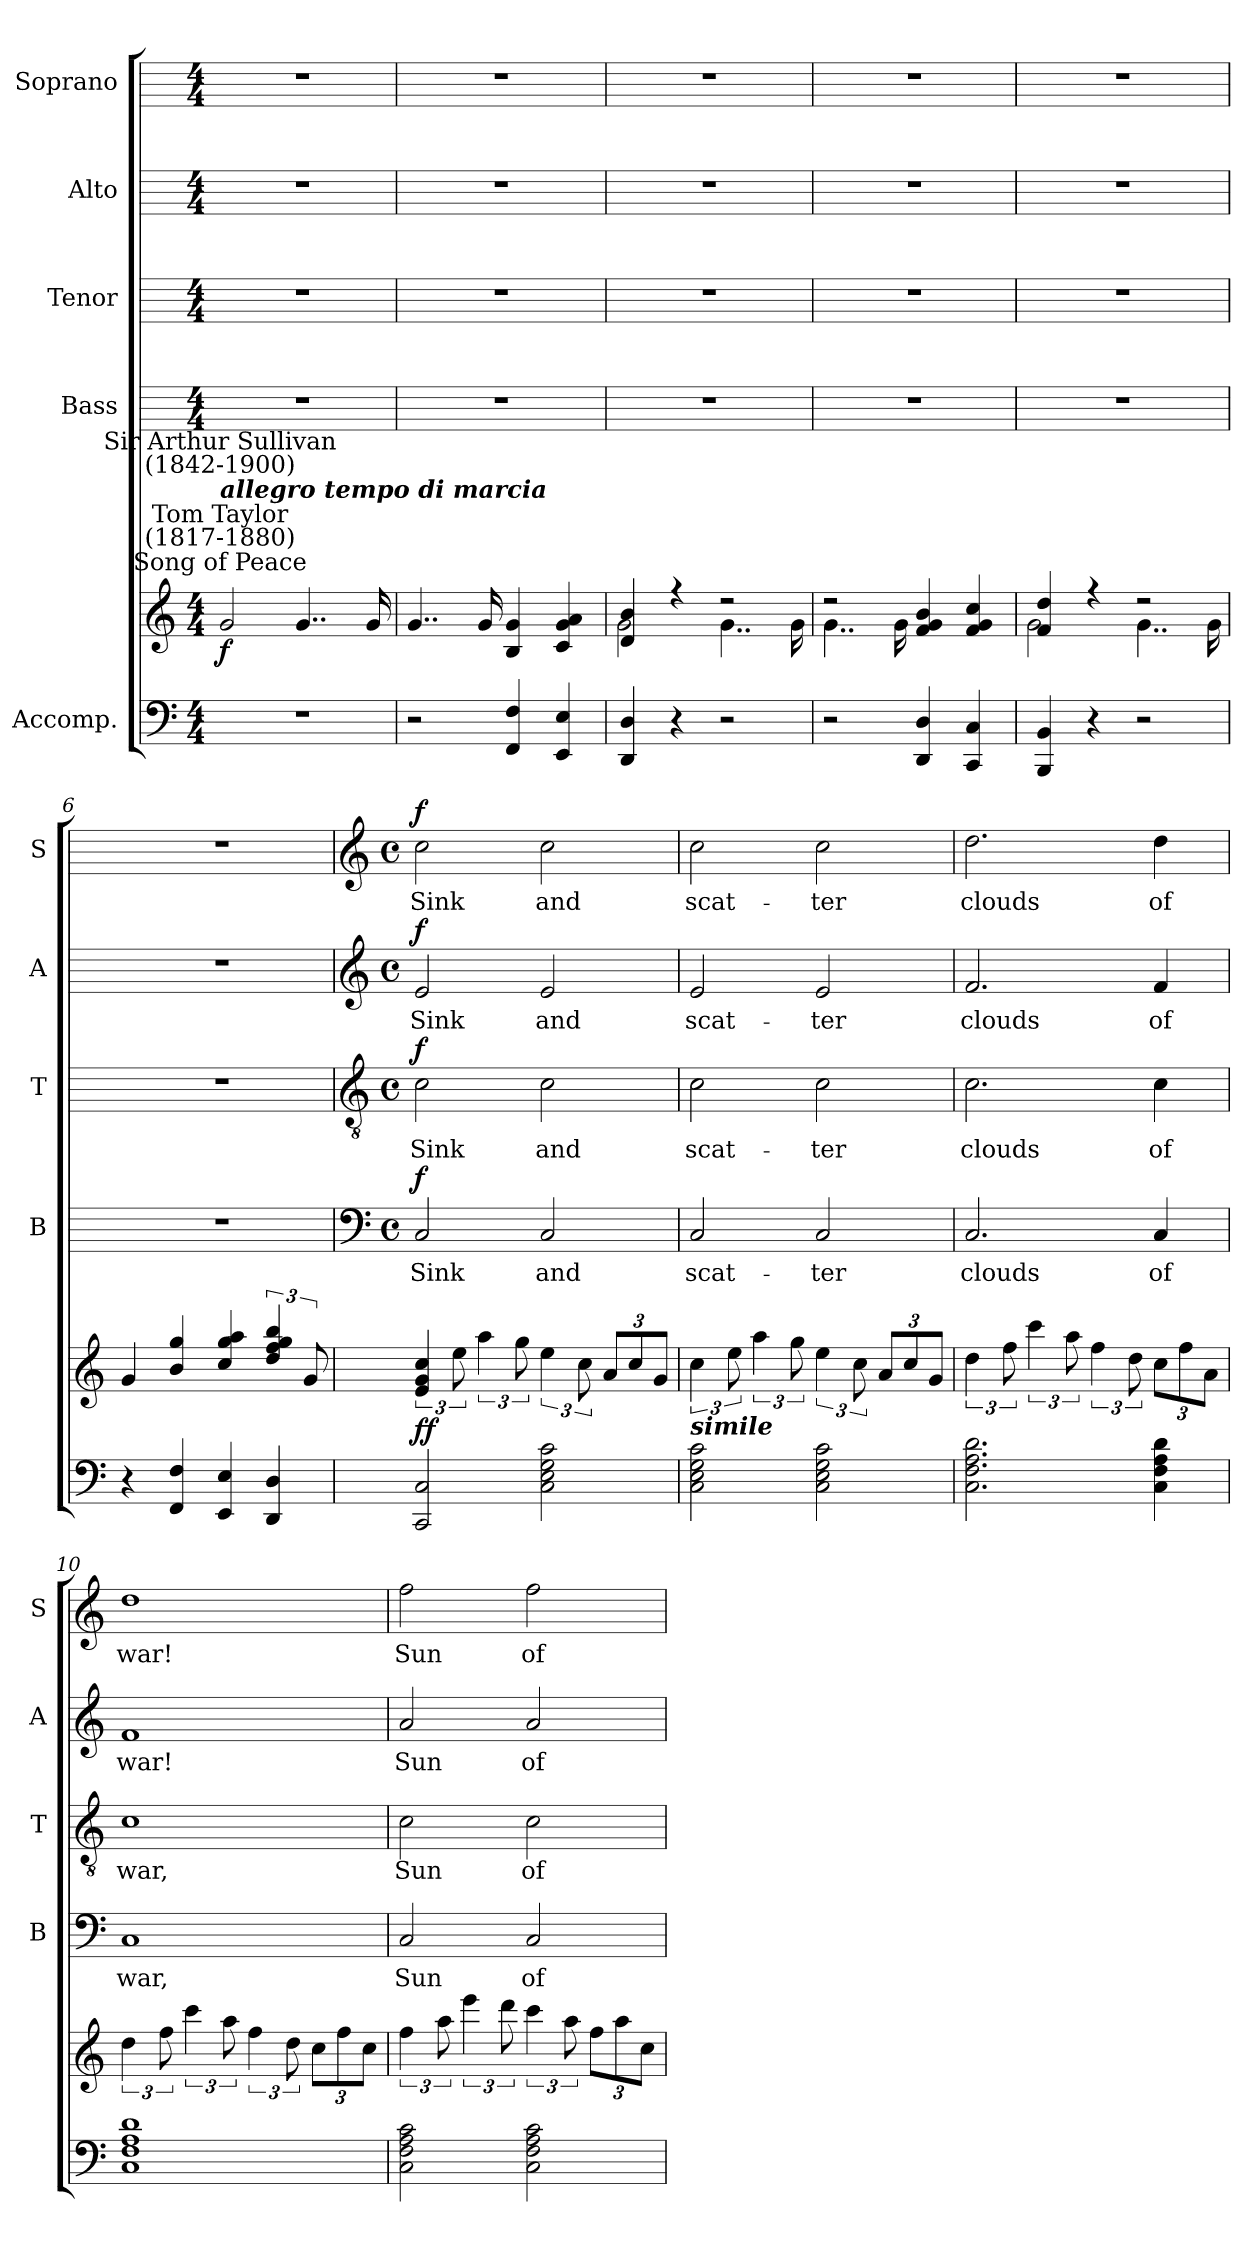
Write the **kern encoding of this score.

**kern	**kern	**dynam	**kern	**text	**dynam	**kern	**text	**dynam	**kern	**text	**dynam	**kern	**text	**dynam
*part5	*part5	*part5	*part4	*part4	*part4	*part3	*part3	*part3	*part2	*part2	*part2	*part1	*part1	*part1
*staff6	*staff5	*staff5/6	*staff4	*staff4	*staff4	*staff3	*staff3	*staff3	*staff2	*staff2	*staff2	*staff1	*staff1	*staff1
*I"Accomp.	*	*	*I"Bass	*	*	*I"Tenor	*	*	*I"Alto	*	*	*I"Soprano	*	*
*	*	*	*I'B	*	*	*I'T	*	*	*I'A	*	*	*I'S	*	*
*clefF4	*clefG2	*	*	*	*	*	*	*	*	*	*	*	*	*
*k[]	*k[]	*	*	*	*	*	*	*	*	*	*	*	*	*
*C:	*C:	*	*	*	*	*	*	*	*	*	*	*	*	*
*M4/4	*M4/4	*	*M4/4	*	*	*M4/4	*	*	*M4/4	*	*	*M4/4	*	*
=1	=1	=1	=1	=1	=1	=1	=1	=1	=1	=1	=1	=1	=1	=1
*	*^	*	*	*	*	*	*	*	*	*	*	*	*	*
!	!LO:TX:a:cj:t=Song of Peace	!	!	!	!	!	!	!	!	!	!	!	!	!	!
!	!LO:TX:a:cj:t=Tom Taylor\n(1817-1880)	!	!	!	!	!	!	!	!	!	!	!	!	!	!
!	!LO:TX:a:Bi:t=allegro tempo di marcia	!	!	!	!	!	!	!	!	!	!	!	!	!	!
!	!LO:TX:a:cj:t=Sir Arthur Sullivan\n(1842-1900)	!	!	!	!	!	!	!	!	!	!	!	!	!	!
!	!	!	!LO:DY:b	!	!	!	!	!	!	!	!	!	!	!	!
1r	2g	1ryy	f	1r	.	.	1r	.	.	1r	.	.	1r	.	.
.	4..g	.	.	.	.	.	.	.	.	.	.	.	.	.	.
.	16g	.	.	.	.	.	.	.	.	.	.	.	.	.	.
=2	=2	=2	=2	=2	=2	=2	=2	=2	=2	=2	=2	=2	=2	=2	=2
2r	4..g	1ryy	.	1r	.	.	1r	.	.	1r	.	.	1r	.	.
.	16g	.	.	.	.	.	.	.	.	.	.	.	.	.	.
4FF 4F	4B 4g	.	.	.	.	.	.	.	.	.	.	.	.	.	.
4EE 4E	4c 4g 4a	.	.	.	.	.	.	.	.	.	.	.	.	.	.
=3	=3	=3	=3	=3	=3	=3	=3	=3	=3	=3	=3	=3	=3	=3	=3
4DD 4D	4d 4b	2g\	.	1r	.	.	1r	.	.	1r	.	.	1r	.	.
4r	4r	.	.	.	.	.	.	.	.	.	.	.	.	.	.
2r	2r	4..g\	.	.	.	.	.	.	.	.	.	.	.	.	.
.	.	16g\	.	.	.	.	.	.	.	.	.	.	.	.	.
=4	=4	=4	=4	=4	=4	=4	=4	=4	=4	=4	=4	=4	=4	=4	=4
2r	2r	4..g\	.	1r	.	.	1r	.	.	1r	.	.	1r	.	.
.	.	16g\	.	.	.	.	.	.	.	.	.	.	.	.	.
4DD 4D	4f 4g 4b	2ryy	.	.	.	.	.	.	.	.	.	.	.	.	.
4CC 4C	4f 4g 4cc	.	.	.	.	.	.	.	.	.	.	.	.	.	.
=5	=5	=5	=5	=5	=5	=5	=5	=5	=5	=5	=5	=5	=5	=5	=5
4BBB 4BB	4f 4dd	2g\	.	1r	.	.	1r	.	.	1r	.	.	1r	.	.
4r	4r	.	.	.	.	.	.	.	.	.	.	.	.	.	.
2r	2r	4..g\	.	.	.	.	.	.	.	.	.	.	.	.	.
.	.	16g\	.	.	.	.	.	.	.	.	.	.	.	.	.
=6	=6	=6	=6	=6	=6	=6	=6	=6	=6	=6	=6	=6	=6	=6	=6
4r	4g	1ryy	.	1r	.	.	1r	.	.	1r	.	.	1r	.	.
4FF 4F	4b 4gg	.	.	.	.	.	.	.	.	.	.	.	.	.	.
4EE 4E	4cc 4gg 4aa	.	.	.	.	.	.	.	.	.	.	.	.	.	.
4DD 4D	6dd 6ff 6gg 6bb	.	.	.	.	.	.	.	.	.	.	.	.	.	.
.	12g	.	.	.	.	.	.	.	.	.	.	.	.	.	.
*	*v	*v	*	*	*	*	*	*	*	*	*	*	*	*	*
!!LO:LB:g=z
=7	=7	=7	=7	=7	=7	=7	=7	=7	=7	=7	=7	=7	=7	=7
*	*	*	*clefF4	*	*	*clefGv2	*	*	*clefG2	*	*	*clefG2	*	*
*	*	*	*k[]	*	*	*k[]	*	*	*k[]	*	*	*k[]	*	*
*	*	*	*C:	*	*	*C:	*	*	*C:	*	*	*C:	*	*
*	*	*	*M4/4	*	*	*M4/4	*	*	*M4/4	*	*	*M4/4	*	*
*	*	*	*met(c)	*	*	*met(c)	*	*	*met(c)	*	*	*met(c)	*	*
!	!	!LO:DY:b	!	!LO:LY:b	!LO:DY:b	!	!LO:LY:b	!LO:DY:b	!	!LO:LY:b	!LO:DY:b	!	!LO:LY:b	!LO:DY:b
2CC 2C	6e 6g 6cc	ff	2C	Sink	f	2c	Sink	f	2e	Sink	f	2cc	Sink	f
.	12ee	.	.	.	.	.	.	.	.	.	.	.	.	.
.	6aa	.	.	.	.	.	.	.	.	.	.	.	.	.
.	12gg	.	.	.	.	.	.	.	.	.	.	.	.	.
!	!	!	!	!LO:LY:b	!	!	!LO:LY:b	!	!	!LO:LY:b	!	!	!LO:LY:b	!
2C 2E 2G 2c	6ee	.	2C	and	.	2c	and	.	2e	and	.	2cc	and	.
.	12cc	.	.	.	.	.	.	.	.	.	.	.	.	.
.	12aL	.	.	.	.	.	.	.	.	.	.	.	.	.
.	12cc	.	.	.	.	.	.	.	.	.	.	.	.	.
.	12gJ	.	.	.	.	.	.	.	.	.	.	.	.	.
=8	=8	=8	=8	=8	=8	=8	=8	=8	=8	=8	=8	=8	=8	=8
!	!LO:TX:b:Bi:t=simile	!	!	!	!	!	!	!	!	!	!	!	!	!
!	!	!	!	!LO:LY:b	!	!	!LO:LY:b	!	!	!LO:LY:b	!	!	!LO:LY:b	!
2C 2E 2G 2c	6cc	.	2C	scat-	.	2c	scat-	.	2e	scat-	.	2cc	scat-	.
.	12ee	.	.	.	.	.	.	.	.	.	.	.	.	.
.	6aa	.	.	.	.	.	.	.	.	.	.	.	.	.
.	12gg	.	.	.	.	.	.	.	.	.	.	.	.	.
!	!	!	!	!LO:LY:b	!	!	!LO:LY:b	!	!	!LO:LY:b	!	!	!LO:LY:b	!
2C 2E 2G 2c	6ee	.	2C	-ter	.	2c	-ter	.	2e	-ter	.	2cc	-ter	.
.	12cc	.	.	.	.	.	.	.	.	.	.	.	.	.
.	12aL	.	.	.	.	.	.	.	.	.	.	.	.	.
.	12cc	.	.	.	.	.	.	.	.	.	.	.	.	.
.	12gJ	.	.	.	.	.	.	.	.	.	.	.	.	.
=9	=9	=9	=9	=9	=9	=9	=9	=9	=9	=9	=9	=9	=9	=9
!	!	!	!	!LO:LY:b	!	!	!LO:LY:b	!	!	!LO:LY:b	!	!	!LO:LY:b	!
2.C 2.F 2.A 2.d	6dd	.	2.C	clouds	.	2.c	clouds	.	2.f	clouds	.	2.dd	clouds	.
.	12ff	.	.	.	.	.	.	.	.	.	.	.	.	.
.	6ccc	.	.	.	.	.	.	.	.	.	.	.	.	.
.	12aa	.	.	.	.	.	.	.	.	.	.	.	.	.
.	6ff	.	.	.	.	.	.	.	.	.	.	.	.	.
.	12dd	.	.	.	.	.	.	.	.	.	.	.	.	.
!	!	!	!	!LO:LY:b	!	!	!LO:LY:b	!	!	!LO:LY:b	!	!	!LO:LY:b	!
4C 4F 4A 4d	12ccL	.	4C	of	.	4c	of	.	4f	of	.	4dd	of	.
.	12ff	.	.	.	.	.	.	.	.	.	.	.	.	.
.	12aJ	.	.	.	.	.	.	.	.	.	.	.	.	.
=10	=10	=10	=10	=10	=10	=10	=10	=10	=10	=10	=10	=10	=10	=10
!	!	!	!	!LO:LY:b	!	!	!LO:LY:b	!	!	!LO:LY:b	!	!	!LO:LY:b	!
1C 1F 1A 1d	6dd	.	1C	war,	.	1c	war,	.	1f	war!	.	1dd	war!	.
.	12ff	.	.	.	.	.	.	.	.	.	.	.	.	.
.	6ccc	.	.	.	.	.	.	.	.	.	.	.	.	.
.	12aa	.	.	.	.	.	.	.	.	.	.	.	.	.
.	6ff	.	.	.	.	.	.	.	.	.	.	.	.	.
.	12dd	.	.	.	.	.	.	.	.	.	.	.	.	.
.	12ccL	.	.	.	.	.	.	.	.	.	.	.	.	.
.	12ff	.	.	.	.	.	.	.	.	.	.	.	.	.
.	12ccJ	.	.	.	.	.	.	.	.	.	.	.	.	.
=11	=11	=11	=11	=11	=11	=11	=11	=11	=11	=11	=11	=11	=11	=11
!	!	!	!	!LO:LY:b	!	!	!LO:LY:b	!	!	!LO:LY:b	!	!	!LO:LY:b	!
2C 2F 2A 2c	6ff	.	2C	Sun	.	2c	Sun	.	2a	Sun	.	2ff	Sun	.
.	12aa	.	.	.	.	.	.	.	.	.	.	.	.	.
.	6eee	.	.	.	.	.	.	.	.	.	.	.	.	.
.	12ddd	.	.	.	.	.	.	.	.	.	.	.	.	.
!	!	!	!	!LO:LY:b	!	!	!LO:LY:b	!	!	!LO:LY:b	!	!	!LO:LY:b	!
2C 2F 2A 2c	6ccc	.	2C	of	.	2c	of	.	2a	of	.	2ff	of	.
.	12aa	.	.	.	.	.	.	.	.	.	.	.	.	.
.	12ffL	.	.	.	.	.	.	.	.	.	.	.	.	.
.	12aa	.	.	.	.	.	.	.	.	.	.	.	.	.
.	12ccJ	.	.	.	.	.	.	.	.	.	.	.	.	.
=	=	=	=	=	=	=	=	=	=	=	=	=	=	=
*-	*-	*-	*-	*-	*-	*-	*-	*-	*-	*-	*-	*-	*-	*-
